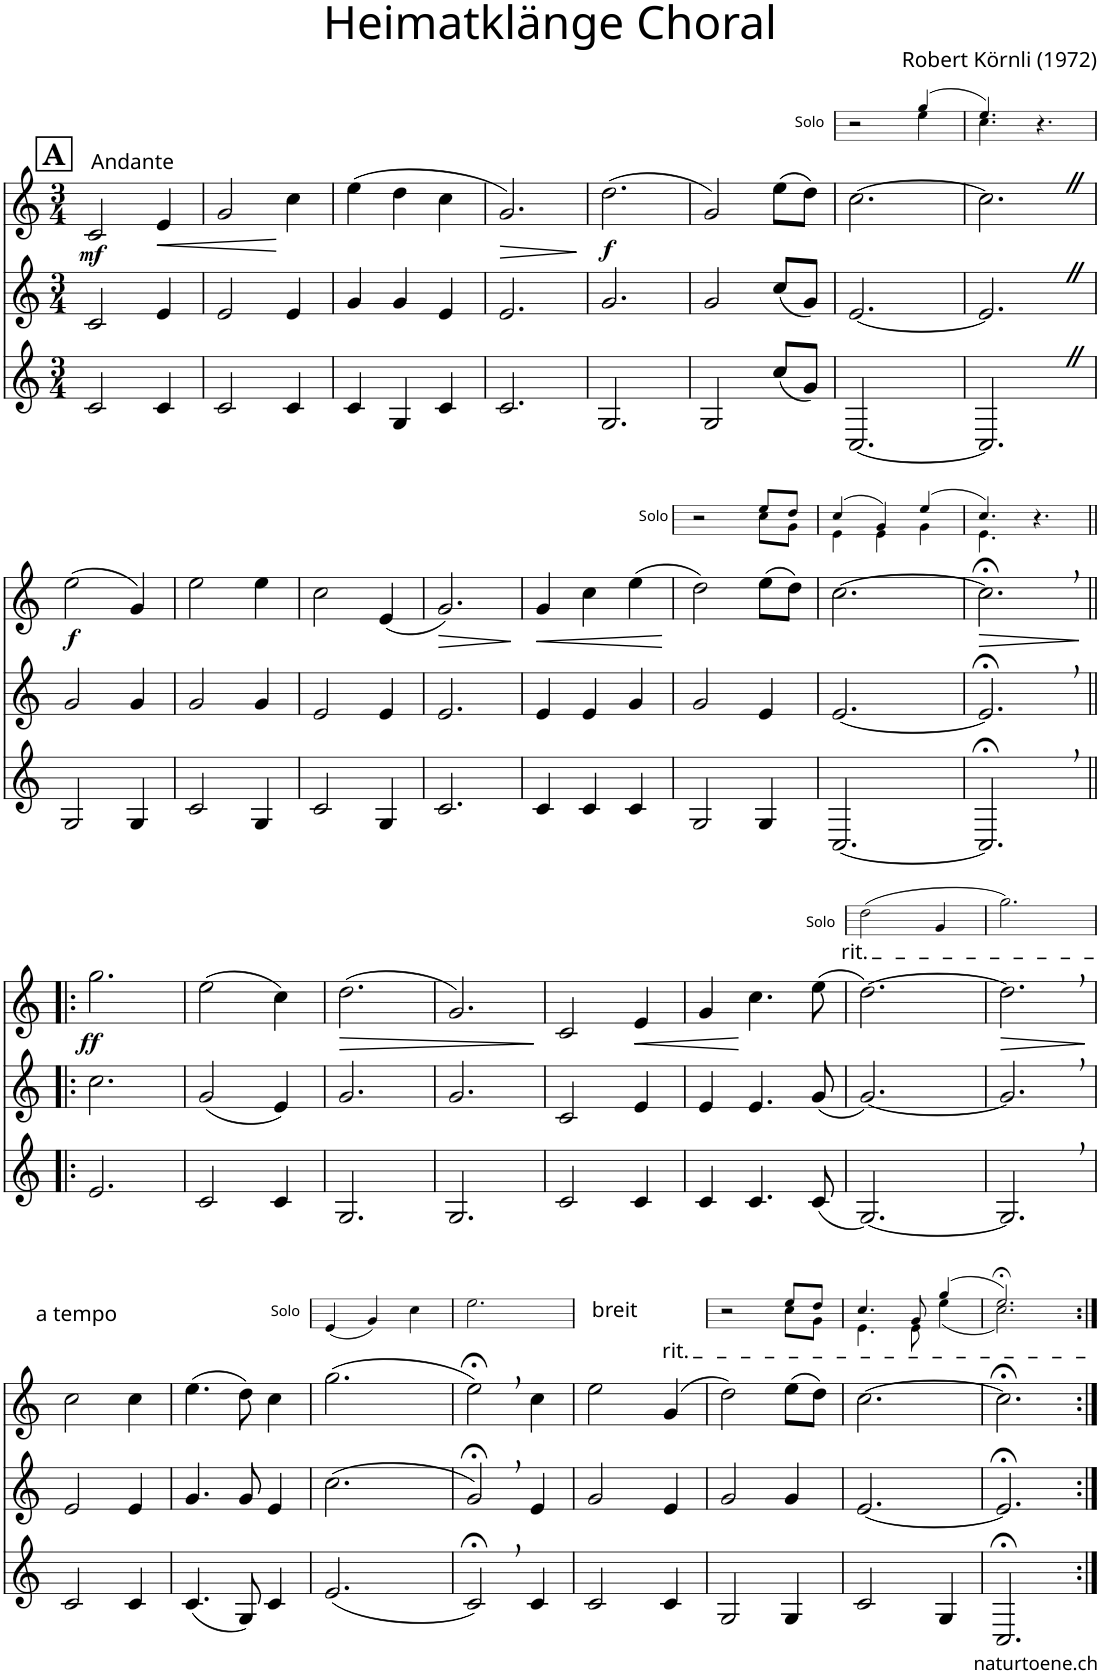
**kern	**kern	**kern	**kern	**dynam
*part3	*part2	*part1	*part1	*part1
*staff4	*staff3	*staff2	*staff1	*staff1/2
*I"Alphorn	*I"Alphorn	*I"Alphorn	*	*
*	*	*	*stria5	*
*clefG2	*clefG2	*clefG2	*clefG2	*
*Trd4c6	*Trd4c6	*Trd4c6	*Trd4c6	*
*k[]	*k[]	*k[]	*k[]	*
*M3/4	*M3/4	*M3/4	*M3/4	*
!!LO:REH:place=s1:a:B:cj:fs=14:t=A
=1	=1	=1	=1	=1
!	!	!	!LO:TX:b:t=Andante	!
!	!	!	!	!LO:DY:b=2
2c/	2c/	2c/	2.r	mf
4c/	4e/	4e/	.	.
=2	=2	=2	=2	=2
2c/	2e/	2g/	2.r	.
4c/	4e/	4cc\	.	.
=3	=3	=3	=3	=3
4c/	4g/	4ee\	2.r	.
4G/	4g/	4dd\	.	.
4c/	4e/	4cc\	.	.
=4	=4	=4	=4	=4
2.c/	2.e/	2.g/	2.r	.
=5	=5	=5	=5	=5
!	!	!	!	!LO:DY:b=2
2.G/	2.g/	2.dd\	2.r	f
=6	=6	=6	=6	=6
2G/	2g/	2g/	2.r	.
(8cc/L	(8cc/L	8ee\L	.	.
8g/J)	8g/J)	8dd\J	.	.
=7	=7	=7	=7	=7
*	*	*	*^	*
!	!	!	!LO:TX:a:t=Solo	!	!
[2.C/	[2.e/	[2.cc\	2r	2ryy	.
.	.	.	(4gg/	4ee\	.
=8	=8	=8	=8	=8	=8
2.CZ/]	2.eZ/]	2.ccZ\]	4.ee/)	4.cc\	.
.	.	.	4.r	4.ryy	.
!!LO:LB:g=z
=9	=9	=9	=9	=9	=9
!	!	!	!	!	!LO:DY:b=2
*	*	*	*v	*v	*
2G/	2g/	2ee\	2.r	f
4G/	4g/	4g/	.	.
=10	=10	=10	=10	=10
2c/	2g/	2ee\	2.r	.
4G/	4g/	4ee\	.	.
=11	=11	=11	=11	=11
2c/	2e/	2cc\	2.r	.
4G/	4e/	4e/	.	.
=12	=12	=12	=12	=12
2.c/	2.e/	2.g/	2.r	.
=13	=13	=13	=13	=13
4c/	4e/	4g/	2.r	.
4c/	4e/	4cc\	.	.
4c/	4g/	4ee\	.	.
=14	=14	=14	=14	=14
*	*	*	*^	*
!	!	!	!LO:TX:a:t=Solo	!	!
2G/	2g/	2dd\	2r	2ryy	.
4G/	4e/	8ee\L	8ee/L	8cc\L	.
.	.	8dd\J	8dd/J	8g\J	.
=15	=15	=15	=15	=15	=15
[2.C/	[2.e/	[2.cc\	(4cc/	4e\	.
.	.	.	4g/)	(4e\	.
.	.	.	(4ee/	4g\)	.
=16	=16	=16	=16	=16	=16
2.C;<,/]	2.e;<,/]	2.cc;<,\]	4.cc/)	4.e\	.
.	.	.	4.r	4.ryy	.
!!LO:LB:g=z
=17!|:	=17!|:	=17!|:	=17!|:	=17!|:	=17!|:
!	!	!	!	!	!LO:DY:b=2
*	*	*	*v	*v	*
(2.e/	(2.cc\	2.gg\	2.r	ff
=18	=18	=18	=18	=18
2c/)	(2g/)	2ee\	2.r	.
4c/	4e/)	4cc\	.	.
=19	=19	=19	=19	=19
2.G/	2.g/	2.dd\	2.r	.
=20	=20	=20	=20	=20
2.G/	2.g/	2.g/	2.r	.
=21	=21	=21	=21	=21
2c/	2c/	2c/	2.r	.
4c/	4e/	4e/	.	.
=22	=22	=22	=22	=22
4c/	4e/	4g/	2.r	.
4.c/	4.e/	4.cc\	.	.
!	!	!LO:TX:a:t=rit.	!	!
(8c/	(8g/	8ee\	.	.
=23	=23	=23	=23	=23
!	!	!	!LO:TX:a:t=Solo	!
[2.G/)	[2.g/)	[2.dd\	(2dd\	.
.	.	.	4g/	.
=24	=24	=24	=24	=24
2.G,/]	2.g,/]	2.dd,\]	2.gg\)	.
!!LO:LB:g=z
=25	=25	=25	=25	=25
!	!	!	!LO:TX:b:t=a tempo	!
2c/	2e/	2cc\	2.r	.
4c/	4e/	4cc\	.	.
=26	=26	=26	=26	=26
(4.c/	4.g/	4.ee\	2.r	.
8G/)	8g/	8dd\	.	.
4c/	4e/	4cc\	.	.
=27	=27	=27	=27	=27
!	!	!	!LO:TX:a:t=Solo	!
(2.e/	(2.cc\	2.gg\	(4e/	.
.	.	.	4g/)	.
.	.	.	4cc\	.
=28	=28	=28	=28	=28
2c;<,/)	2g;<,/)	2ee;<,\	2.ee\	.
4c/	4e/	4cc\	.	.
=29	=29	=29	=29	=29
!	!	!	!LO:TX:a:t=breit	!
2c/	2g/	2ee\	4r	.
.	.	.	2r	.
!	!	!LO:TX:a:t=rit.	!	!
4c/	4e/	4g/	.	.
=30	=30	=30	=30	=30
*	*	*	*^	*
2G/	2g/	2dd\	2r	2ryy	.
4G/	4g/	8ee\L	8ee/L	8cc\L	.
.	.	8dd\J	8dd/J	8g\J	.
=31	=31	=31	=31	=31	=31
2c/	[2.e/	[2.cc\	4.cc/	4.e\	.
.	.	.	8g/	8e\	.
4G/	.	.	(4gg/	(4ee\	.
=32	=32	=32	=32	=32	=32
2.C;</	2.e;</]	2.cc;<\]	2.ee;</)	2.cc\)	.
*	*	*	*v	*v	*
=:|!	=:|!	=:|!	=:|!	=:|!
*-	*-	*-	*-	*-
